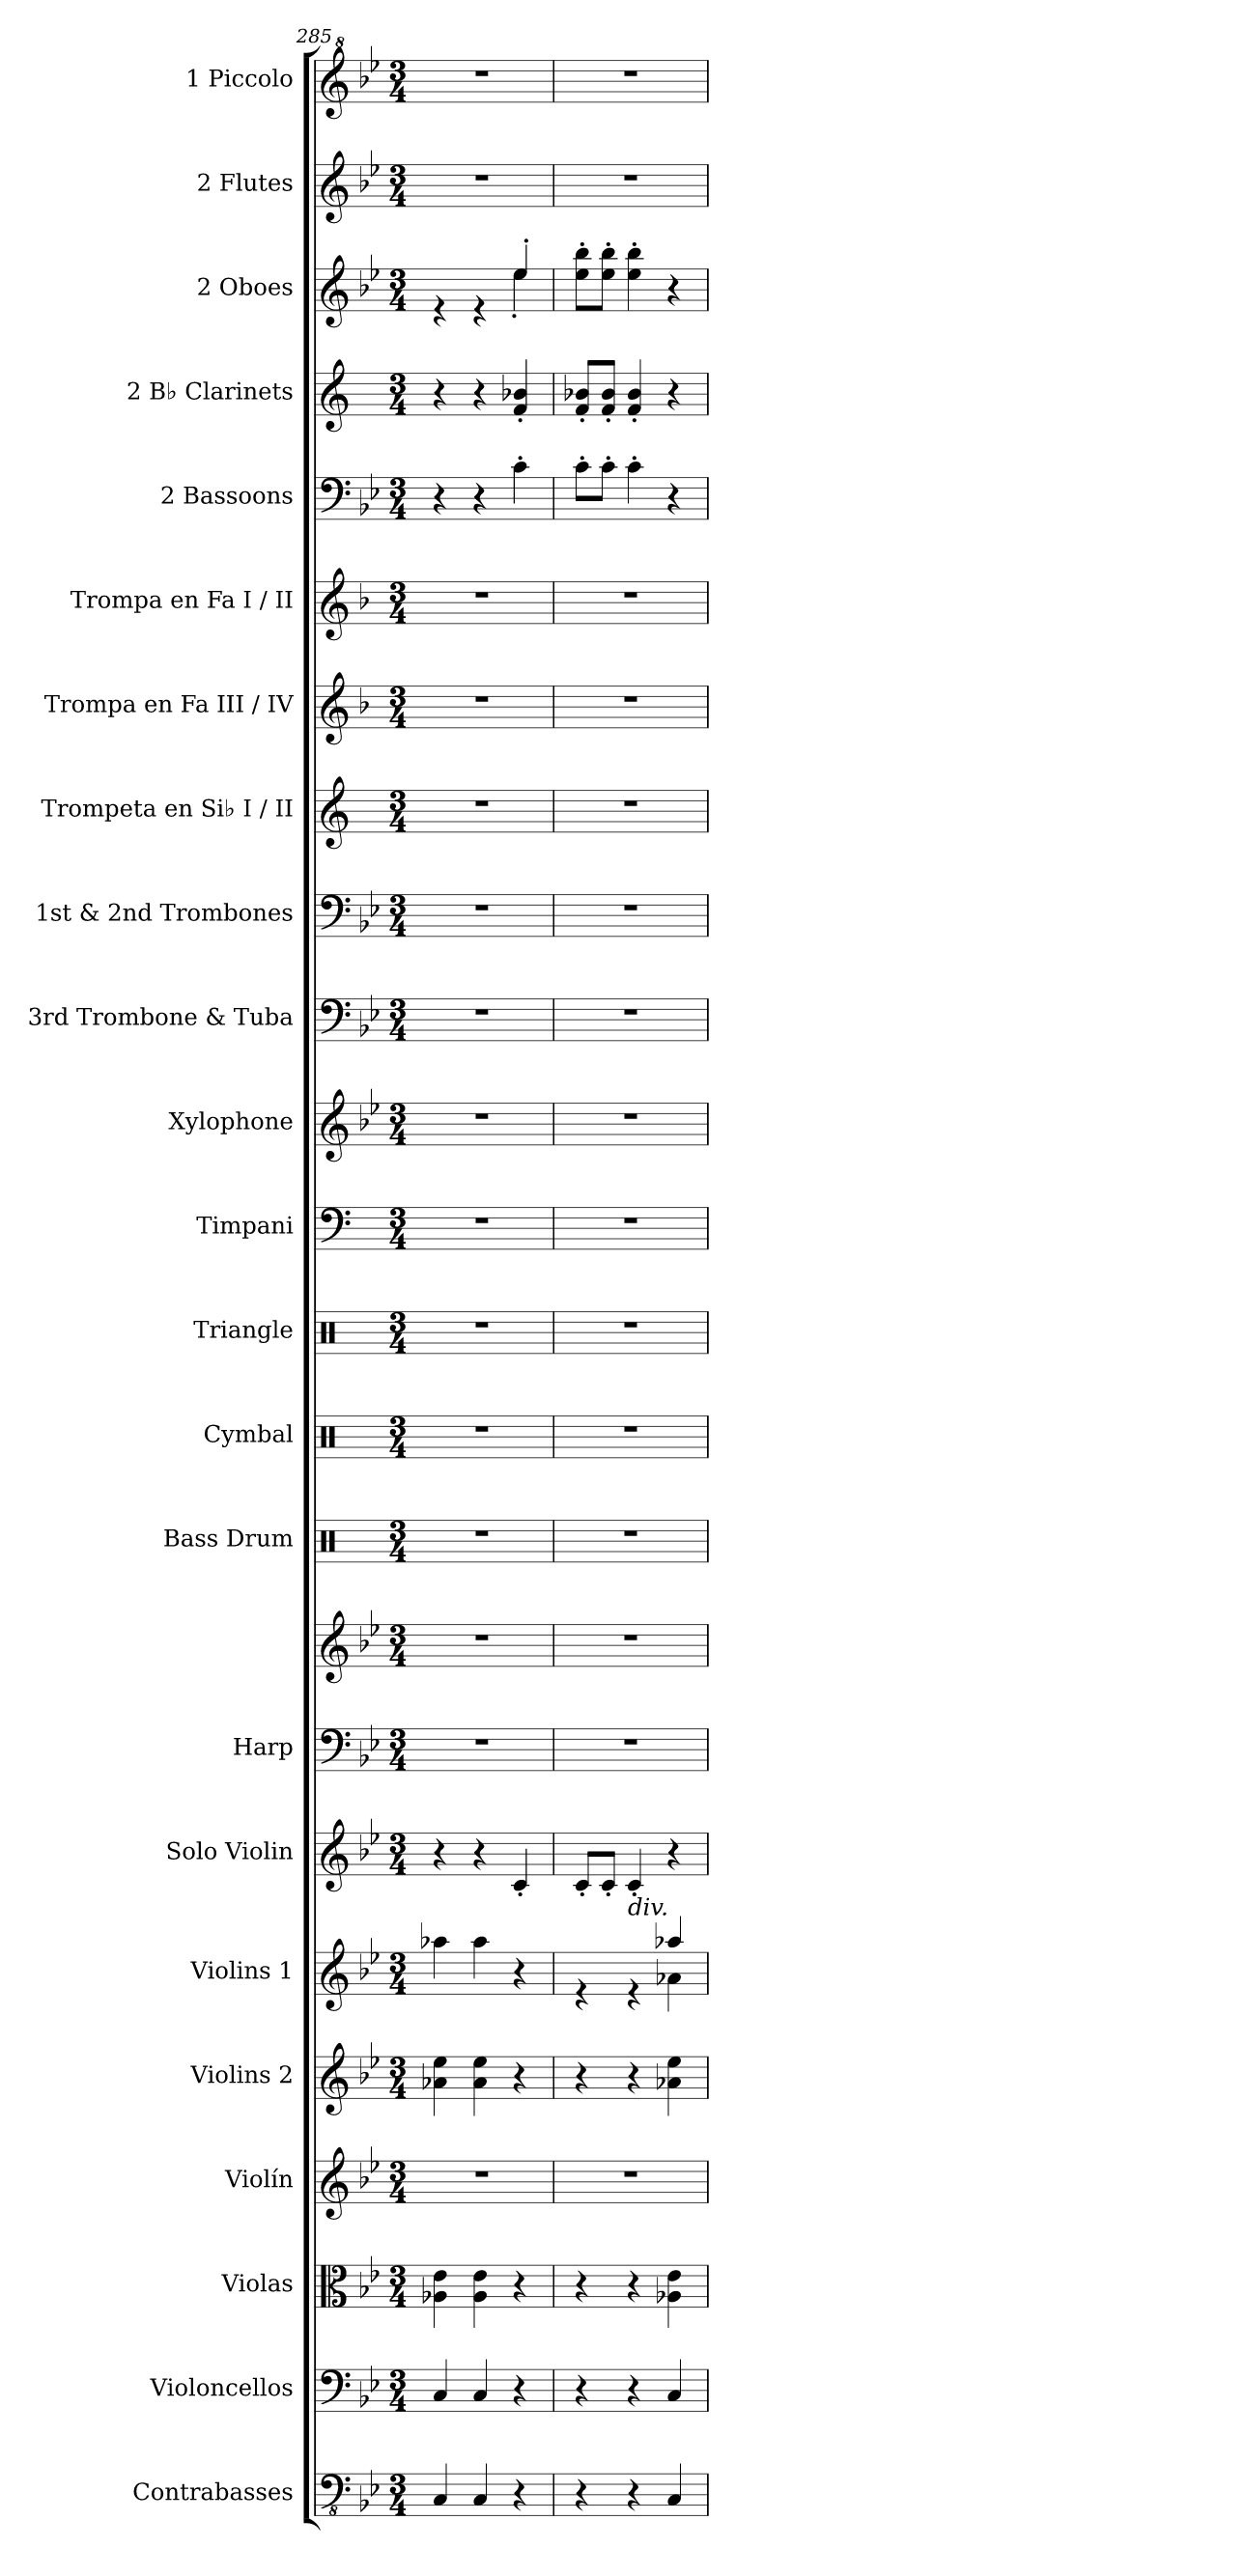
**kern	**kern	**kern	**kern	**kern	**kern	**kern	**kern	**kern	**kern	**kern	**kern	**kern	**kern	**kern	**kern	**kern	**kern	**kern	**kern	**kern	**kern	**kern	**kern
*part23	*part22	*part21	*part20	*part19	*part18	*part17	*part16	*part16	*part15	*part14	*part13	*part12	*part11	*part10	*part9	*part8	*part7	*part6	*part5	*part4	*part3	*part2	*part1
*staff24	*staff23	*staff22	*staff21	*staff20	*staff19	*staff18	*staff17	*staff16	*staff15	*staff14	*staff13	*staff12	*staff11	*staff10	*staff9	*staff8	*staff7	*staff6	*staff5	*staff4	*staff3	*staff2	*staff1
*I"Contrabasses	*I"Violoncellos	*I"Violas	*I"Violín	*I"Violins 2	*I"Violins 1	*I"Solo Violin	*I"Harp	*	*I"Bass Drum	*I"Cymbal	*I"Triangle	*I"Timpani	*I"Xylophone	*I"3rd Trombone     &amp; Tuba	*I"1st &amp; 2nd Trombones	*I"Trompeta en Si♭  I / II	*I"Trompa en Fa   III / IV	*I"Trompa en Fa I / II	*I"2 Bassoons	*I"2 B♭ Clarinets	*I"2 Oboes	*I"2 Flutes	*I"1 Piccolo
*I'Cbs.	*I'Vlcs.	*I'Vlas.	*I'Vln.	*I'Vlns. 2	*I'Vlns. 1	*I'S. Vln.	*I'Hrp.	*	*I'B. Dr.	*I'Cym.	*I'Trgl.	*I'Timp.	*I'Xyl.	*I'3rd Trb. &amp; Tba.	*I'1st &amp; 2nd    Trbs.	*I'Tpt. Si♭  I / II	*I'Trmp. Fa   III / IV	*I'Trmp. Fa I / II	*I'2 Bsns.	*I'2 B♭ Cls.	*I'2 Obs.	*I'2 Fls.	*I'1 Picc.
*clefFv4	*clefF4	*clefC3	*clefG2	*clefG2	*clefG2	*clefG2	*clefF4	*clefG2	*clefX	*clefX	*clefX	*clefF4	*clefG2	*clefF4	*clefF4	*clefG2	*clefG2	*clefG2	*clefF4	*clefG2	*clefG2	*clefG2	*clefG^2
*	*	*	*	*	*	*	*	*	*	*	*	*	*ITrd-7c-12	*	*	*ITrd1c2	*ITrd4c7	*ITrd4c7	*	*ITrd1c2	*	*	*ITrd-7c-12
*k[b-e-]	*k[b-e-]	*k[b-e-]	*k[b-e-]	*k[b-e-]	*k[b-e-]	*k[b-e-]	*k[b-e-]	*k[b-e-]	*k[]	*k[]	*k[]	*k[]	*k[b-e-]	*k[b-e-]	*k[b-e-]	*k[b-e-]	*k[b-e-]	*k[b-e-]	*k[b-e-]	*k[b-e-]	*k[b-e-]	*k[b-e-]	*k[b-e-]
*M3/4	*M3/4	*M3/4	*M3/4	*M3/4	*M3/4	*M3/4	*M3/4	*M3/4	*M3/4	*M3/4	*M3/4	*M3/4	*M3/4	*M3/4	*M3/4	*M3/4	*M3/4	*M3/4	*M3/4	*M3/4	*M3/4	*M3/4	*M3/4
=285	=285	=285	=285	=285	=285	=285	=285	=285	=285	=285	=285	=285	=285	=285	=285	=285	=285	=285	=285	=285	=285	=285	=285
*	*	*	*	*	*	*	*	*	*	*	*	*	*	*	*	*	*	*	*	*	*^	*	*
4CC/	4C/	4A-X\ 4e-\	2.r	4a-X\ 4ee-\	4aa-X\	4r	2.r	2.r	2.r	2.r	2.r	2.r	2.r	2.r	2.r	2.r	2.r	2.r	4r	4r	4re	2ryy	2.r	2.r
4CC/	4C/	4A-\ 4e-\	.	4a-\ 4ee-\	4aa-\	4r	.	.	.	.	.	.	.	.	.	.	.	.	4r	4r	4re	.	.	.
4r	4r	4r	.	4r	4r	4c'/	.	.	.	.	.	.	.	.	.	.	.	.	4c'\	4e-/' 4a-X/'	4ee-'/	4ee-'\	.	.
*	*	*	*	*	*	*	*	*	*	*	*	*	*	*	*	*	*	*	*	*	*v	*v	*	*
=286	=286	=286	=286	=286	=286	=286	=286	=286	=286	=286	=286	=286	=286	=286	=286	=286	=286	=286	=286	=286	=286	=286	=286
*	*	*	*	*	*^	*	*	*	*	*	*	*	*	*	*	*	*	*	*	*	*	*	*
4r	4r	4r	2.r	4r	4re	2ryy	8c'/L	2.r	2.r	2.r	2.r	2.r	2.r	2.r	2.r	2.r	2.r	2.r	2.r	8c'\L	8e-/' 8a-X/'L	8ee-\' 8bb-\'L	2.r	2.r
.	.	.	.	.	.	.	8c'/J	.	.	.	.	.	.	.	.	.	.	.	.	8c'\J	8e-/' 8a-/'J	8ee-\' 8bb-\'J	.	.
!	!	!	!	!	!LO:TX:a:i:t=div.	!	!	!	!	!	!	!	!	!	!	!	!	!	!	!	!	!	!	!
4r	4r	4r	.	4r	4re	.	4c'/	.	.	.	.	.	.	.	.	.	.	.	.	4c'\	4e-/' 4a-/'	4ee-\' 4bb-\'	.	.
4CC/	4C/	4A-X\ 4e-\	.	4a-X\ 4ee-\	4aa-X/	4a-X\	4r	.	.	.	.	.	.	.	.	.	.	.	.	4r	4r	4r	.	.
*	*	*	*	*	*v	*v	*	*	*	*	*	*	*	*	*	*	*	*	*	*	*	*	*	*
=	=	=	=	=	=	=	=	=	=	=	=	=	=	=	=	=	=	=	=	=	=	=	=
*-	*-	*-	*-	*-	*-	*-	*-	*-	*-	*-	*-	*-	*-	*-	*-	*-	*-	*-	*-	*-	*-	*-	*-
